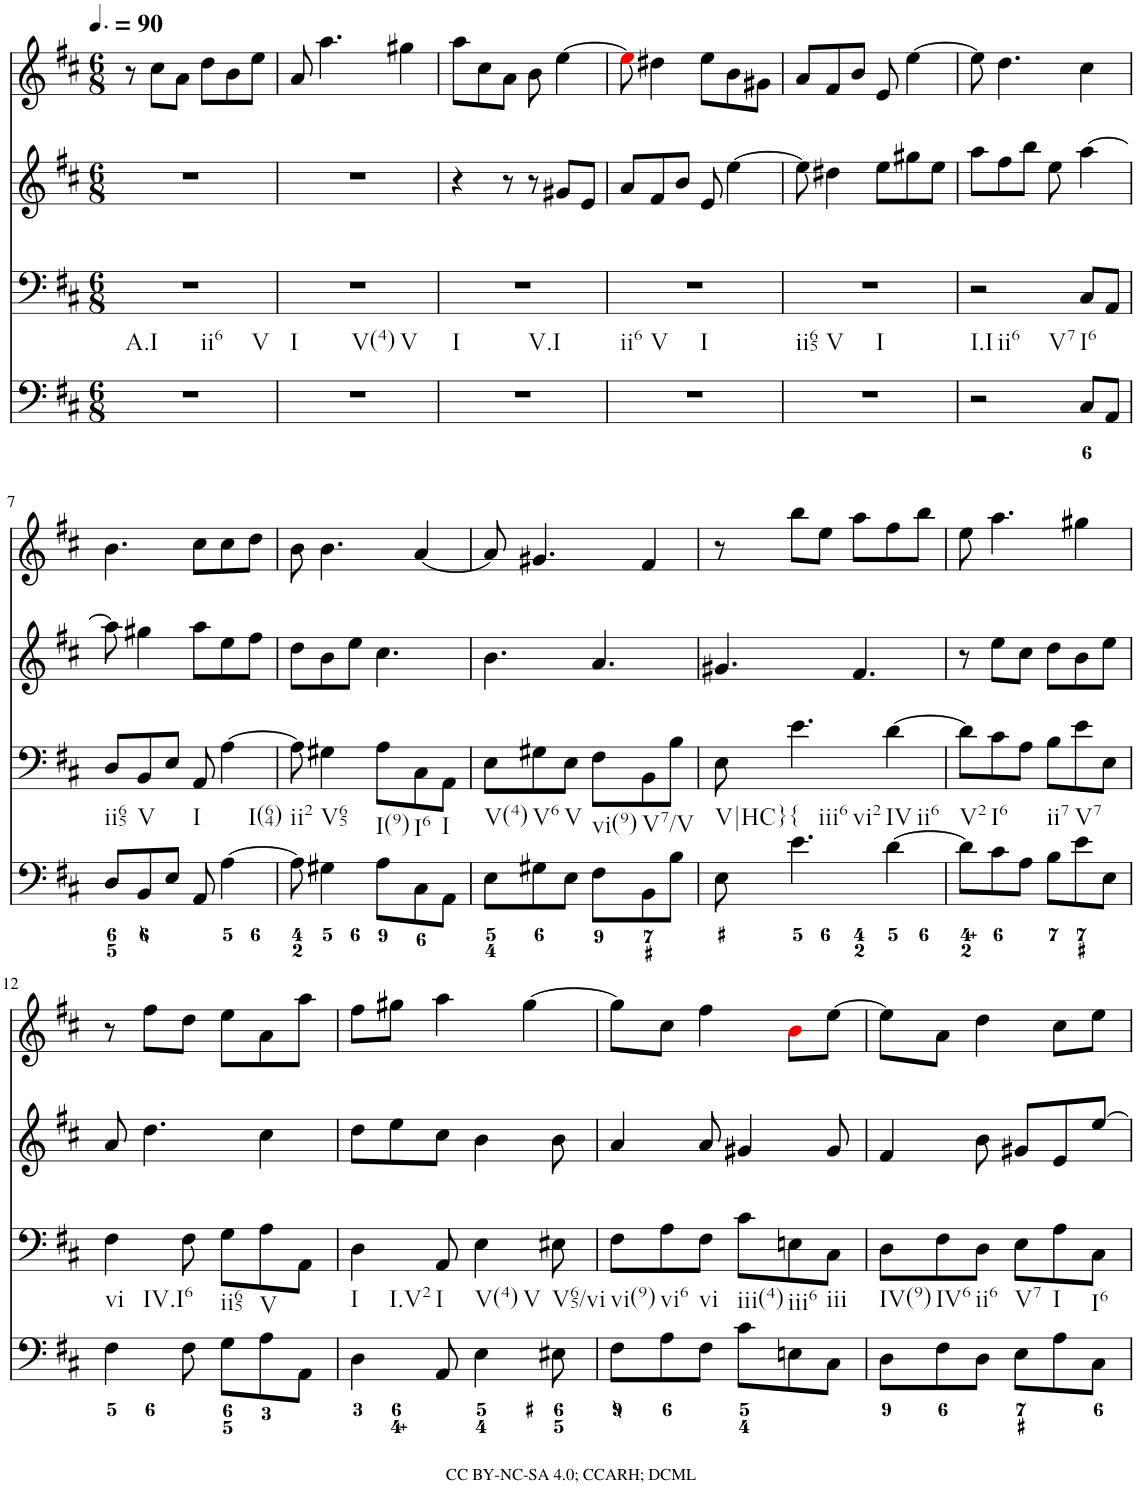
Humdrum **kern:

**kern	**kern	**kern	**kern
*part4	*part3	*part2	*part1
*staff4	*staff3	*staff2	*staff1
*I"Piano	*I"Piano	*I"Piano	*I"Piano
*I'Pno	*I'Pno	*I'Pno	*I'Pno
*clefF4	*clefF4	*clefG2	*clefG2
*k[f#c#]	*k[f#c#]	*k[f#c#]	*k[f#c#]
*D:	*D:	*D:	*D:
*M6/8	*M6/8	*M6/8	*M6/8
*MM135	*MM135	*MM135	*MM135
=1	=1	=1	=1
!	!LO:TX:b:t=A.I	!	!
!	!LO:TX:b:t=ii6	!	!
!	!LO:TX:b:t=V	!	!
2.r	2.r	2.r	8r
.	.	.	8cc#\L
.	.	.	8a\J
.	.	.	8dd\L
.	.	.	8b\
.	.	.	8ee\J
=2	=2	=2	=2
!	!LO:TX:b:t=I	!	!
!	!LO:TX:b:t=V(4)	!	!
!	!LO:TX:b:t=V	!	!
2.r	2.r	2.r	8a/
.	.	.	4.aa\
.	.	.	4gg#X\
=3	=3	=3	=3
!	!LO:TX:b:t=I	!	!
!	!LO:TX:b:t=V.I	!	!
2.r	2.r	4r	8aa\L
.	.	.	8cc#\
.	.	8r	8a\J
.	.	8r	8b\
.	.	8g#X/L	[4ee\
.	.	8e/J	.
=4	=4	=4	=4
!	!LO:TX:b:t=ii6	!	!
!	!LO:TX:b:t=V	!	!
!	!LO:TX:b:t=I	!	!
2.r	2.r	8a/L	8eei\]
.	.	8f#/	4dd#X\
.	.	8b/J	.
.	.	8e/	8ee\L
.	.	[4ee\	8b\
.	.	.	8g#X\J
=5	=5	=5	=5
!	!LO:TX:b:t=ii65	!	!
!	!LO:TX:b:t=V	!	!
!	!LO:TX:b:t=I	!	!
2.r	2.r	8ee\]	8a/L
.	.	4dd#X\	8f#/
.	.	.	8b/J
.	.	8ee\L	8e/
.	.	8gg#X\	[4ee\
.	.	8ee\J	.
=6	=6	=6	=6
!	!LO:TX:b:t=I.I	!	!
!	!LO:TX:b:t=ii6	!	!
!	!LO:TX:b:t=V7	!	!
2r	2r	8aa\L	8ee\]
.	.	8ff#\	4.dd\
.	.	8bb\J	.
.	.	8ee\	.
!	!LO:TX:b:t=I6	!	!
8C#/L	8C#/L	[4aa\	4cc#\
8AA/J	8AA/J	.	.
!!LO:LB:g=z
=7	=7	=7	=7
!	!LO:TX:b:t=ii65	!	!
8D/L	8D/L	8aa\]	4.b\
!	!LO:TX:b:t=V	!	!
8BB/	8BB/	4gg#X\	.
8E/J	8E/J	.	.
!	!LO:TX:b:t=I	!	!
8AA/	8AA/	8aa\L	8cc#\L
!	!LO:TX:b:t=I(64)	!	!
[4A\	[4A\	8ee\	8cc#\
.	.	8ff#\J	8dd\J
=8	=8	=8	=8
!	!LO:TX:b:t=ii2	!	!
8A\]	8A\]	8dd\L	8b\
!	!LO:TX:b:t=V65	!	!
4G#X\	4G#X\	8b\	4.b\
.	.	8ee\J	.
!	!LO:TX:b:t=I(9)	!	!
8A\L	8A\L	4.cc#\	.
!	!LO:TX:b:t=I6	!	!
8C#\	8C#\	.	[4a/
!	!LO:TX:b:t=I	!	!
8AA\J	8AA\J	.	.
=9	=9	=9	=9
!	!LO:TX:b:t=V(4)	!	!
8E\L	8E\L	4.b\	8a/]
!	!LO:TX:b:t=V6	!	!
8G#X\	8G#X\	.	4.g#X/
!	!LO:TX:b:t=V	!	!
8E\J	8E\J	.	.
!	!LO:TX:b:t=vi(9)	!	!
8F#\L	8F#\L	4.a/	.
!	!LO:TX:b:t=V7/V	!	!
8BB\	8BB\	.	4f#/
8B\J	8B\J	.	.
=10	=10	=10	=10
!	!LO:TX:b:t=V|HC}	!	!
8E\	8E\	4.g#X/	8r
!	!LO:TX:b:t={	!	!
!	!LO:TX:b:t=iii6	!	!
!	!LO:TX:b:t=vi2	!	!
4.e\	4.e\	.	8bb\L
.	.	.	8ee\J
.	.	4.f#/	8aa\L
!	!LO:TX:b:t=IV	!	!
!	!LO:TX:b:t=ii6	!	!
[4d\	[4d\	.	8ff#\
.	.	.	8bb\J
=11	=11	=11	=11
!	!LO:TX:b:t=V2	!	!
8d\L]	8d\L]	8r	8ee\
!	!LO:TX:b:t=I6	!	!
8c#\	8c#\	8ee\L	4.aa\
8A\J	8A\J	8cc#\J	.
!	!LO:TX:b:t=ii7	!	!
8B\L	8B\L	8dd\L	.
!	!LO:TX:b:t=V7	!	!
8e\	8e\	8b\	4gg#X\
8E\J	8E\J	8ee\J	.
!!LO:LB:g=z
=12	=12	=12	=12
!	!LO:TX:b:t=vi	!	!
!	!LO:TX:b:t=IV.I6	!	!
4F#\	4F#\	8a/	8r
.	.	4.dd\	8ff#\L
8F#\	8F#\	.	8dd\J
!	!LO:TX:b:t=ii65	!	!
8G\L	8G\L	.	8ee\L
!	!LO:TX:b:t=V	!	!
8A\	8A\	4cc#\	8a\
8AA\J	8AA\J	.	8aa\J
=13	=13	=13	=13
!	!LO:TX:b:t=I	!	!
!	!LO:TX:b:t=I.V2	!	!
4D\	4D\	8dd\L	8ff#\L
.	.	8ee\	8gg#X\J
!	!LO:TX:b:t=I	!	!
8AA/	8AA/	8cc#\J	4aa\
!	!LO:TX:b:t=V(4)	!	!
!	!LO:TX:b:t=V	!	!
4E\	4E\	4b\	.
.	.	.	[4gg#\
!	!LO:TX:b:t=V65/vi	!	!
8E#X\	8E#X\	8b\	.
=14	=14	=14	=14
!	!LO:TX:b:t=vi(9)	!	!
8F#\L	8F#\L	4a/	8gg#\L]
!	!LO:TX:b:t=vi6	!	!
8A\	8A\	.	8cc#\J
!	!LO:TX:b:t=vi	!	!
8F#\J	8F#\J	8a/	4ff#\
!	!LO:TX:b:t=iii(4)	!	!
8c#\L	8c#\L	4g#X/	.
!	!LO:TX:b:t=iii6	!	!
8En\	8En\	.	8bi\L
!	!LO:TX:b:t=iii	!	!
8C#\J	8C#\J	8g#/	[8ee\J
=15	=15	=15	=15
!	!LO:TX:b:t=IV(9)	!	!
8D\L	8D\L	4f#/	8ee\L]
!	!LO:TX:b:t=IV6	!	!
8F#\	8F#\	.	8a\J
!	!LO:TX:b:t=ii6	!	!
8D\J	8D\J	8b\	4dd\
!	!LO:TX:b:t=V7	!	!
8E\L	8E\L	8g#X/L	.
!	!LO:TX:b:t=I	!	!
8A\	8A\	8e/	8cc#\L
!	!LO:TX:b:t=I6	!	!
8C#\J	8C#\J	[8ee/J	8ee\J
=	=	=	=
*-	*-	*-	*-
